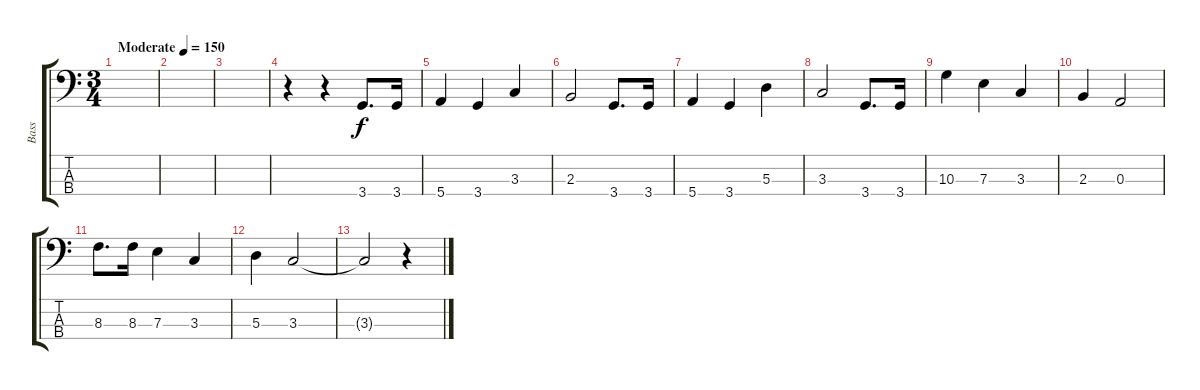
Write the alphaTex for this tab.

\track ("Bass" "Bass") {instrument electricbassfinger}
\staff {score tabs}
\tuning (G2 D2 A1 E1) {hide}
\ts (3 4)
\tempo (150 "Moderate")
\clef f4
\ks c
|
|
|
r.4 r.4 3.4.8{d} 3.4.16 |
5.4.4 3.4.4 3.3.4 |
2.3.2 3.4.8{d} 3.4.16 |
5.4.4 3.4.4 5.3.4 |
3.3.2 3.4.8{d} 3.4.16 |
10.3.4 7.3.4 3.3.4 |
2.3.4 0.3.2 |
8.3.8{d} 8.3.16 7.3.4 3.3.4 |
5.3.4 3.3.2 |
3.3{t}.2 r.4
